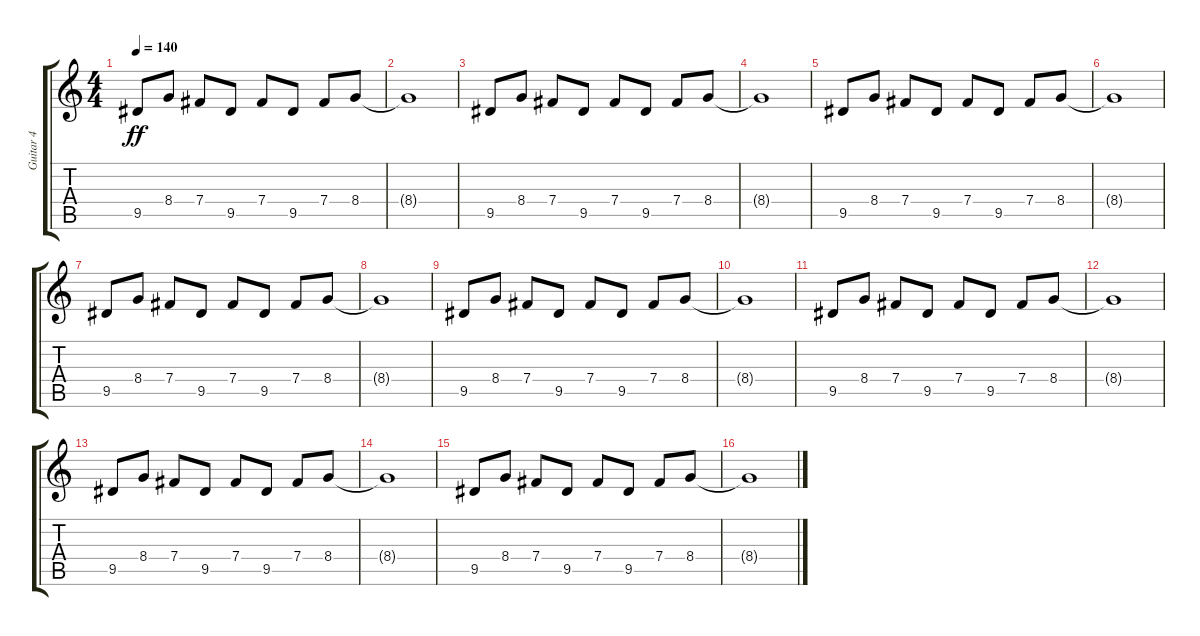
\track ("Guitar 4" "Guitar 4") {instrument distortionguitar}
\staff {score tabs}
\tuning (Db4 Ab3 E3 B2 Gb2 Db2) {hide}
\ts (4 4)
\tempo 140
\clef g2
\ks c
9.5.8{dy ff} 8.4.8 7.4.8 9.5.8 7.4.8 9.5.8 7.4.8 8.4.8 |
8.4{t}.1 |
9.5.8 8.4.8 7.4.8 9.5.8 7.4.8 9.5.8 7.4.8 8.4.8 |
8.4{t}.1 |
9.5.8 8.4.8 7.4.8 9.5.8 7.4.8 9.5.8 7.4.8 8.4.8 |
8.4{t}.1 |
9.5.8 8.4.8 7.4.8 9.5.8 7.4.8 9.5.8 7.4.8 8.4.8 |
8.4{t}.1 |
9.5.8 8.4.8 7.4.8 9.5.8 7.4.8 9.5.8 7.4.8 8.4.8 |
8.4{t}.1 |
9.5.8 8.4.8 7.4.8 9.5.8 7.4.8 9.5.8 7.4.8 8.4.8 |
8.4{t}.1 |
9.5.8 8.4.8 7.4.8 9.5.8 7.4.8 9.5.8 7.4.8 8.4.8 |
8.4{t}.1 |
9.5.8 8.4.8 7.4.8 9.5.8 7.4.8 9.5.8 7.4.8 8.4.8 |
8.4{t}.1
